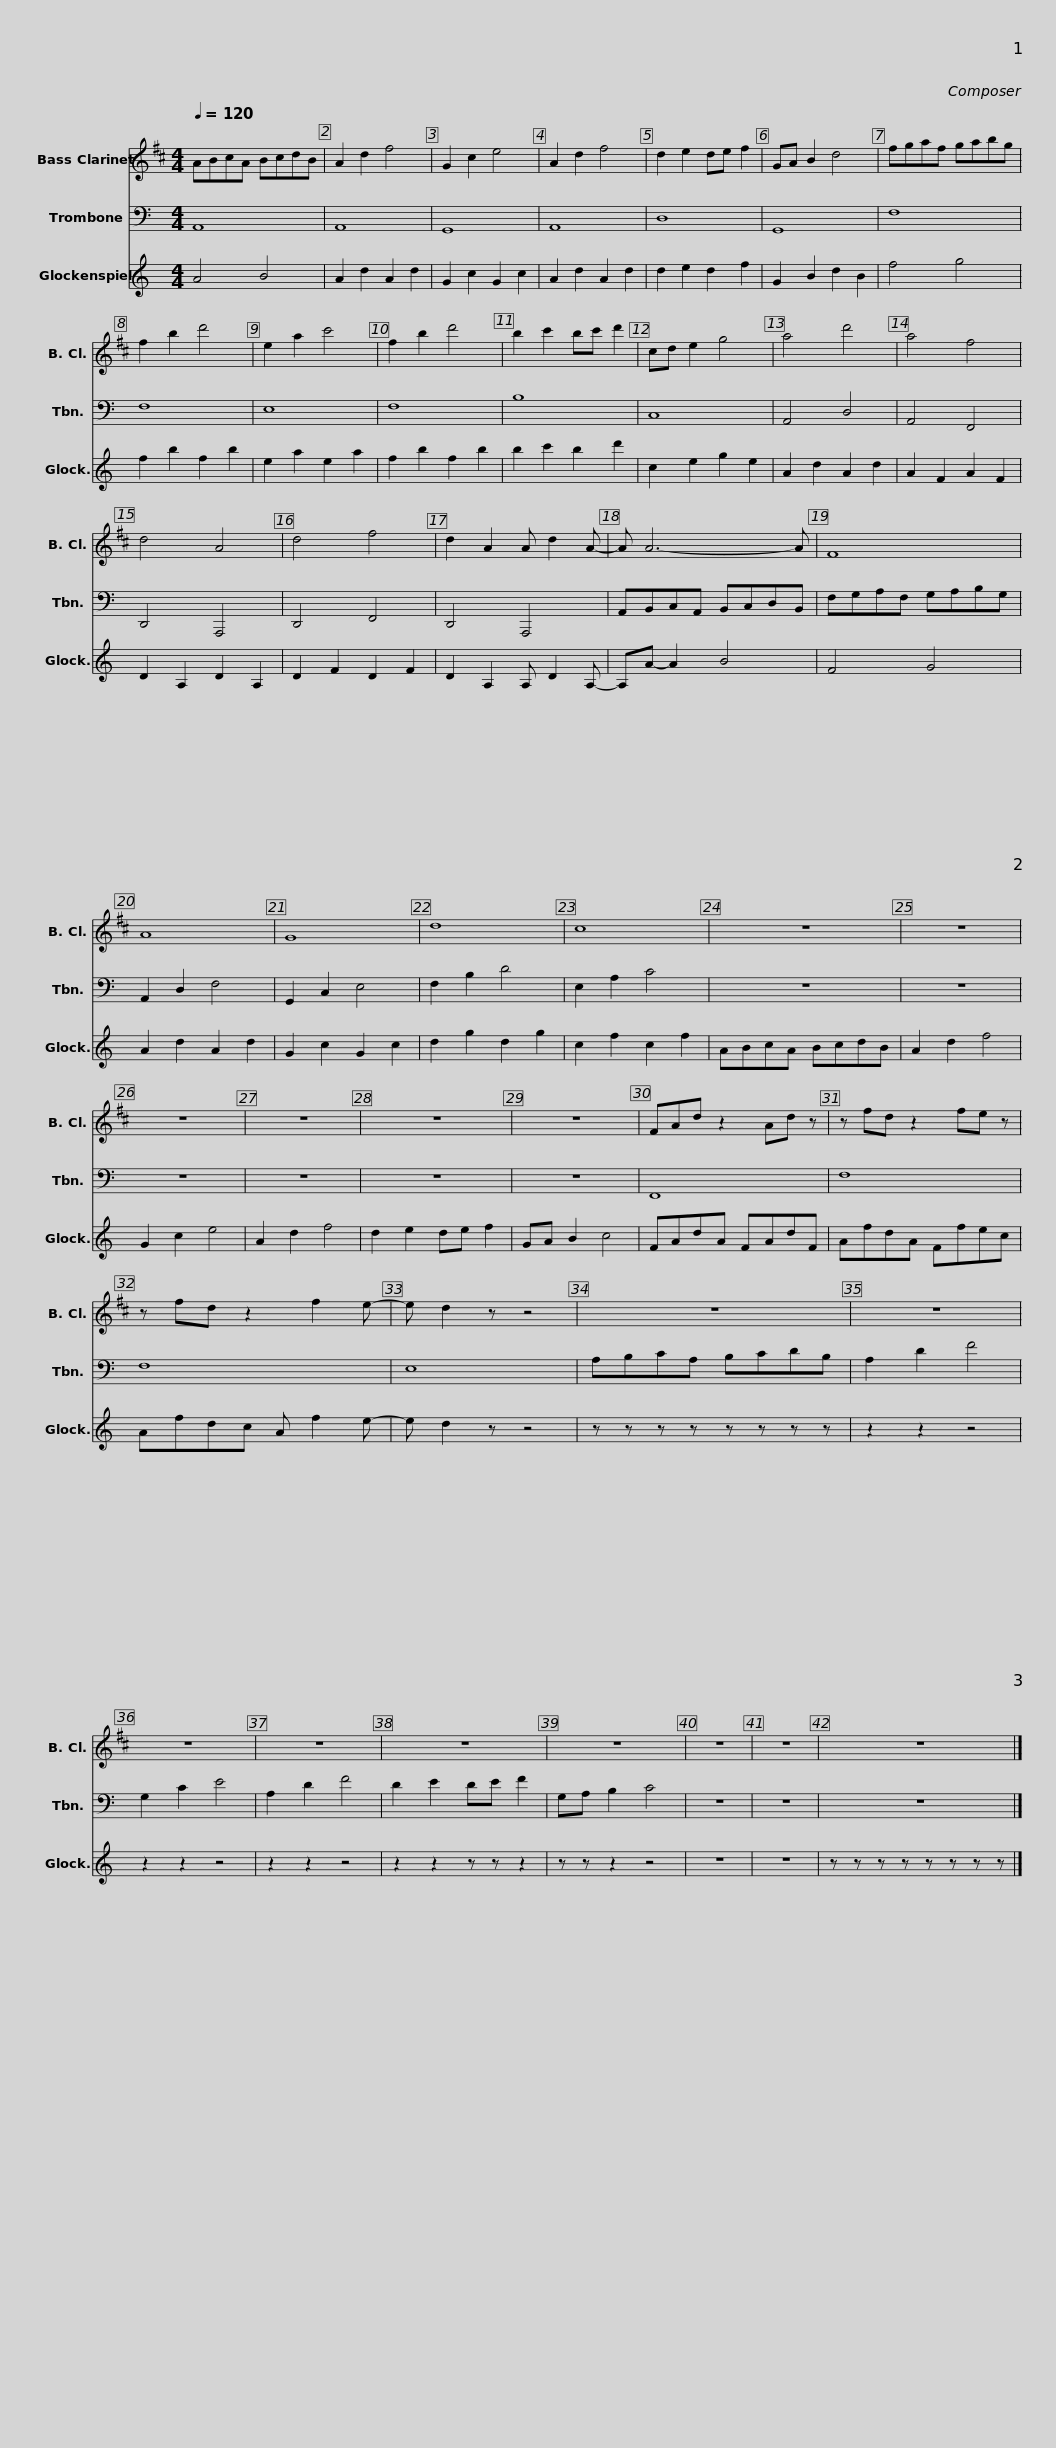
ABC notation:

X:1
%%score 1 2 3
L:1/8
Q:1/4=120
M:4/4
I:linebreak $
K:C
V:1 treble transpose=-14
V:2 bass
V:3 treble transpose=24
V:1
[K:D] ABcA BcdB | A2 d2 f4 | G2 c2 e4 | A2 d2 f4 |$ d2 e2 de f2 | %5
 GA B2 d4 | fgaf gabg | f2 b2 d'4 |$ e2 a2 c'4 | f2 b2 d'4 | %10
 b2 c'2 bc' d'2 | cd e2 g4 |$ a4 d'4 | a4 f4 | d4 A4 | %15
 d4 f4 |$ d2 A2 A d2 A- | A A6- A | F8 | A8 |$ %20
 G8 | d8 | c8 | z8 |$ z8 | %25
 z8 | z8 | z8 |$ z8 | FAd z2 Ad z | %30
 z fd z2 fe z | z fd z2 f2 e- | e d2 z z4 | z8 |$ z8 | %35
 z8 | z8 | z8 | z8 | z8 | %40
 z8 | z8 |] %42
V:2
 A,,8 | A,,8 | G,,8 | A,,8 |$ D,8 | %5
 G,,8 | F,8 | F,8 |$ E,8 | F,8 | %10
 B,8 | C,8 |$ A,,4 D,4 | A,,4 F,,4 | D,,4 A,,,4 | %15
 D,,4 F,,4 |$ D,,4 A,,,4 | A,,B,,C,A,, B,,C,D,B,, | F,G,A,F, G,A,B,G, | A,,2 D,2 F,4 |$ %20
 G,,2 C,2 E,4 | F,2 B,2 D4 | E,2 A,2 C4 | z8 |$ z8 | %25
 z8 | z8 | z8 |$ z8 | F,,8 | %30
 F,8 | F,8 | E,8 | A,B,CA, B,CDB, |$ A,2 D2 F4 | %35
 G,2 C2 E4 | A,2 D2 F4 | D2 E2 DE F2 | G,A, B,2 C4 | z8 | %40
 z8 | z8 |] %42
V:3
 A4 B4 | A2 d2 A2 d2 | G2 c2 G2 c2 | A2 d2 A2 d2 |$ d2 e2 d2 f2 | %5
 G2 B2 d2 B2 | f4 g4 | f2 b2 f2 b2 |$ e2 a2 e2 a2 | f2 b2 f2 b2 | %10
 b2 c'2 b2 d'2 | c2 e2 g2 e2 |$ A2 d2 A2 d2 | A2 F2 A2 F2 | D2 A,2 D2 A,2 | %15
 D2 F2 D2 F2 |$ D2 A,2 A, D2 A,- | A,A- A2 B4 | F4 G4 | A2 d2 A2 d2 |$ %20
 G2 c2 G2 c2 | d2 g2 d2 g2 | c2 f2 c2 f2 | ABcA BcdB |$ A2 d2 f4 | %25
 G2 c2 e4 | A2 d2 f4 | d2 e2 de f2 |$ GA B2 c4 | FAdA FAdF | %30
 AfdA Ffec | Afdc A f2 e- | e d2 z z4 | z z z z z z z z |$ z2 z2 z4 | %35
 z2 z2 z4 | z2 z2 z4 | z2 z2 z z z2 | z z z2 z4 | z8 | %40
 z8 | z z z z z z z z |] %42
